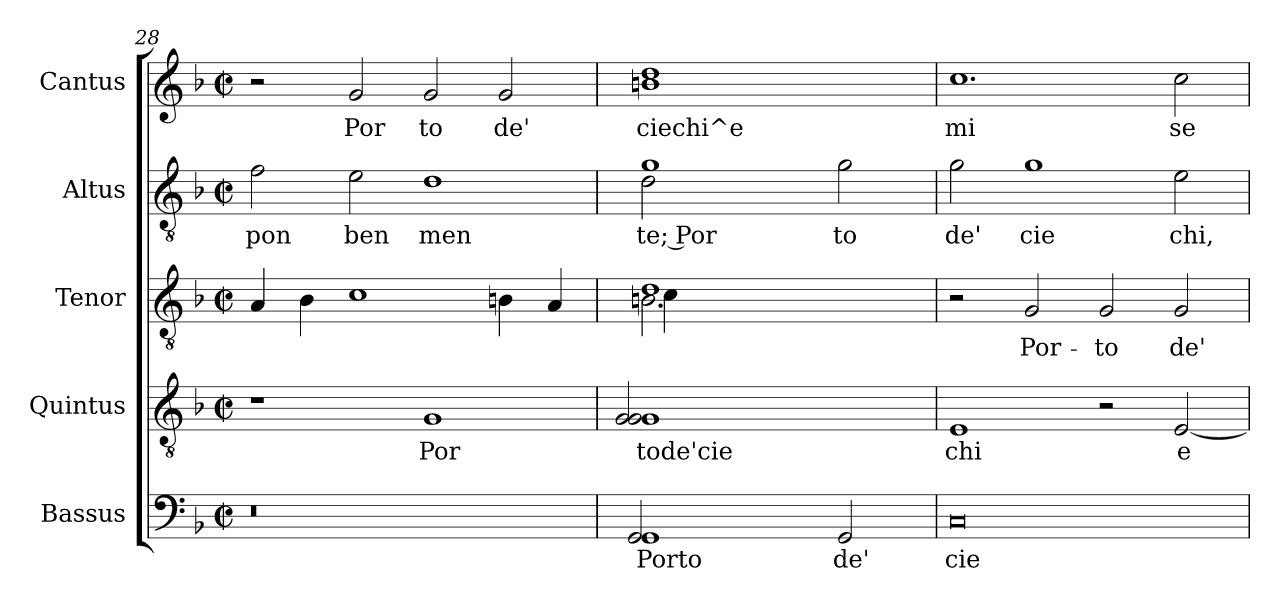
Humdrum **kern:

**kern	**text	**kern	**text	**kern	**text	**kern	**text	**kern	**text
*part5	*part5	*part4	*part4	*part3	*part3	*part2	*part2	*part1	*part1
*staff5	*staff5	*staff4	*staff4	*staff3	*staff3	*staff2	*staff2	*staff1	*staff1
*I"Bassus	*	*I"Quintus	*	*I"Tenor	*	*I"Altus	*	*I"Cantus	*
*clefF4	*	*clefGv2	*	*clefGv2	*	*clefGv2	*	*clefG2	*
*k[b-]	*	*k[b-]	*	*k[b-]	*	*k[b-]	*	*k[b-]	*
*F:	*	*F:	*	*F:	*	*F:	*	*F:	*
*M2/2	*	*M2/2	*	*M2/2	*	*M2/2	*	*M2/2	*
*met(c|)	*	*met(c|)	*	*met(c|)	*	*met(c|)	*	*met(c|)	*
=28	=28	=28	=28	=28	=28	=28	=28	=28	=28
!	!	!	!	!	!LO:LY:b:cj	!	!LO:LY:b:cj	!	!
0r	.	1r	.	4A/	.	2f\	pon	2r	.
!	!	!	!	!	!LO:LY:b:cj	!	!	!	!
.	.	.	.	4B-\	.	.	.	.	.
!	!	!	!	!	!LO:LY:b:cj	!	!LO:LY:b:cj	!	!LO:LY:b:cj
.	.	.	.	1c	.	2e\	ben	2g/	Por
!	!	!	!LO:LY:b:cj	!	!	!	!LO:LY:b:cj	!	!LO:LY:b:cj
.	.	1G	Por	.	.	1d	men	2g/	to
!	!	!	!	!	!LO:LY:b:cj	!	!	!	!LO:LY:b:cj
.	.	.	.	4Bn\	.	.	.	2g/	de'
!	!	!	!	!	!LO:LY:b:cj	!	!	!	!
.	.	.	.	4A/	.	.	.	.	.
=29	=29	=29	=29	=29	=29	=29	=29	=29	=29
*^	*	*	*	*	*	*	*	*	*
!	!	!LO:LY:b:cj	!	!LO:LY:b:cj	!	!LO:LY:b:cj	!	!LO:LY:b:cj	!	!LO:LY:b:cj
*	*	*	*^	*	*^	*	*^	*	*	*
*	*	*	*	*	*	*	*^	*	*	*	*	*	*
1GG	2GG/	Porto	1G	2G/ 2G/	tode'cie	1d	2.Bn\	4c\	.	1g	2d\	te; Por	1dd 1bn	ciechi^e
.	.	.	.	.	.	.	.	2ryy	.	.	.	.	.	.
.	1ryy	.	.	2ryy	.	.	.	.	.	.	1ryy	.	.	.
.	.	.	.	.	.	.	2ryy	2.ryy	.	.	.	.	.	.
!	!	!LO:LY:b:cj	!	!	!	!	!	!	!	!	!	!LO:LY:b:cj	!	!
2GG/	.	de'	2ryy	2ryy	.	2ryy	.	.	.	2g\	.	to	2ryy	.
.	.	.	.	.	.	.	4ryy	.	.	.	.	.	.	.
*v	*v	*	*	*	*	*	*v	*v	*	*v	*v	*	*	*
*	*	*v	*v	*	*	*	*	*	*	*	*
=30	=30	=30	=30	=30	=30	=30	=30	=30	=30	=30
!	!LO:LY:b:cj	!	!LO:LY:b:cj	!	!	!	!	!LO:LY:b:cj	!	!LO:LY:b:cj
*	*	*	*	*v	*v	*	*	*	*	*
0C	cie	1E	chi	2r	.	2g\	de'	1.cc	mi
!	!	!	!	!	!LO:LY:b:cj	!	!LO:LY:b:cj	!	!
.	.	.	.	2G/	Por-	1g	cie	.	.
!	!	!	!	!	!LO:LY:b:cj	!	!	!	!
.	.	2r	.	2G/	-to	.	.	.	.
!	!	!	!LO:LY:b:cj	!	!LO:LY:b:cj	!	!LO:LY:b:cj	!	!LO:LY:b:cj
.	.	[<2E/	e	2G/	de'	2e\	chi,	2cc\	se
=	=	=	=	=	=	=	=	=	=
*-	*-	*-	*-	*-	*-	*-	*-	*-	*-
